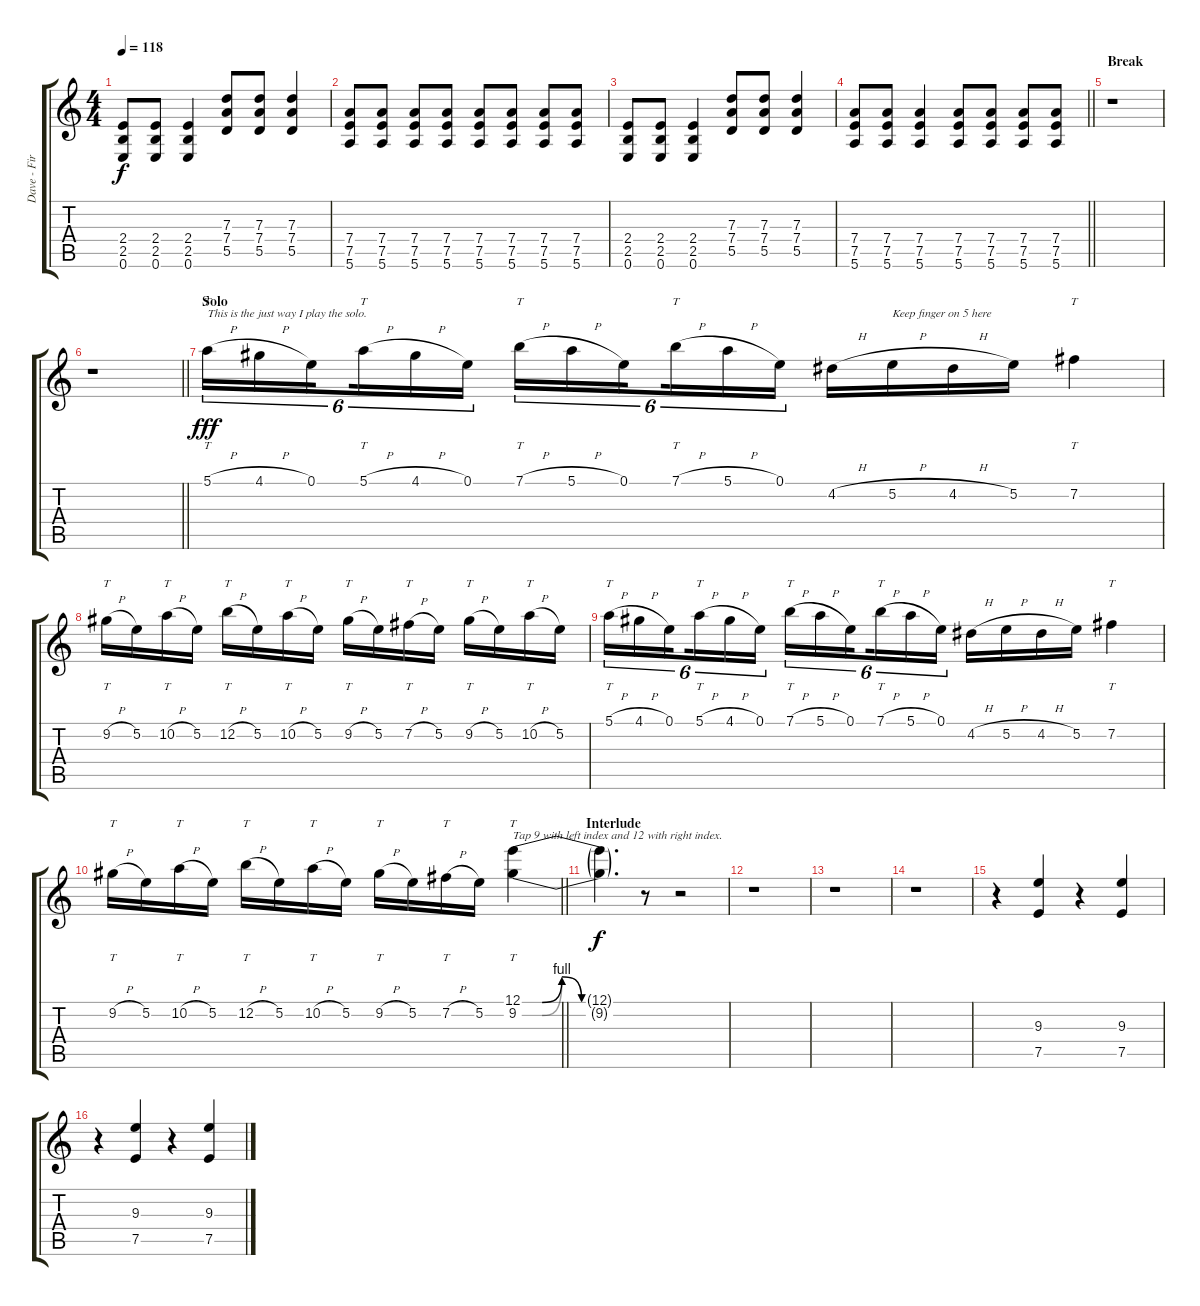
\track ("Dave - First" "Dave - Fir") {instrument distortionguitar}
\staff {score tabs}
\tuning (E4 B3 G3 D3 A2 E2) {hide}
\ts (4 4)
\tempo 118
\clef g2
\ks c
(2.4 2.5 0.6).8{dy f} (2.4 2.5 0.6).8 (2.4 2.5 0.6).4 (7.3 7.4 5.5).8 (7.3 7.4 5.5).8 (7.3 7.4 5.5).4 |
(7.4 7.5 5.6).8 (7.4 7.5 5.6).8 (7.4 7.5 5.6).8 (7.4 7.5 5.6).8 (7.4 7.5 5.6).8 (7.4 7.5 5.6).8 (7.4 7.5 5.6).8 (7.4 7.5 5.6).8 |
(2.4 2.5 0.6).8 (2.4 2.5 0.6).8 (2.4 2.5 0.6).4 (7.3 7.4 5.5).8 (7.3 7.4 5.5).8 (7.3 7.4 5.5).4 |
\barLineRight lightlight
(7.4 7.5 5.6).8 (7.4 7.5 5.6).8 (7.4 7.5 5.6).4 (7.4 7.5 5.6).8 (7.4 7.5 5.6).8 (7.4 7.5 5.6).8 (7.4 7.5 5.6).8 |
\section ("" "Break")
r.1 |
\barLineRight lightlight
r.1 |
\section ("" "Solo")
5.1{h}.16{tt tu (6 4) txt "This is the just way I play the solo." dy fff} 4.1{h}.16{tu (6 4)} 0.1.16{tu (6 4) beam splitsecondary} 5.1{h}.16{tt tu (6 4)} 4.1{h}.16{tu (6 4)} 0.1.16{tu (6 4)} 7.1{h}.16{tt tu (6 4)} 5.1{h}.16{tu (6 4)} 0.1.16{tu (6 4) beam splitsecondary} 7.1{h}.16{tt tu (6 4)} 5.1{h}.16{tu (6 4)} 0.1.16{tu (6 4)} 4.2{h}.16 5.2{h}.16{txt "Keep finger on 5 here"} 4.2{h}.16 5.2.16 7.2.4{tt} |
9.2{h}.16{tt} 5.2.16 10.2{h}.16{tt} 5.2.16 12.2{h}.16{tt} 5.2.16 10.2{h}.16{tt} 5.2.16 9.2{h}.16{tt} 5.2.16 7.2{h}.16{tt} 5.2.16 9.2{h}.16{tt} 5.2.16 10.2{h}.16{tt} 5.2.16 |
5.1{h}.16{tt tu (6 4)} 4.1{h}.16{tu (6 4)} 0.1.16{tu (6 4) beam splitsecondary} 5.1{h}.16{tt tu (6 4)} 4.1{h}.16{tu (6 4)} 0.1.16{tu (6 4)} 7.1{h}.16{tt tu (6 4)} 5.1{h}.16{tu (6 4)} 0.1.16{tu (6 4) beam splitsecondary} 7.1{h}.16{tt tu (6 4)} 5.1{h}.16{tu (6 4)} 0.1.16{tu (6 4)} 4.2{h}.16 5.2{h}.16 4.2{h}.16 5.2.16 7.2.4{tt} |
\barLineRight lightlight
9.2{h}.16{tt} 5.2.16 10.2{h}.16{tt} 5.2.16 12.2{h}.16{tt} 5.2.16 10.2{h}.16{tt} 5.2.16 9.2{h}.16{tt} 5.2.16 7.2{h}.16{tt} 5.2.16 (12.1{be (custom 0 0 10 0 20 4 30 0 60 0)} 9.2{be (custom 0 0 10 0 20 4 30 0 60 0)}).4{tt txt "Tap 9 with left index and 12 with right index."} |
\section ("" "Interlude")
(12.1{t} 9.2{t}).4{d dy f} r.8 r.2 |
r.1 |
r.1 |
r.1 |
r.4 (9.3 7.5).4 r.4 (9.3 7.5).4 |
r.4 (9.3 7.5).4 r.4 (9.3 7.5).4
